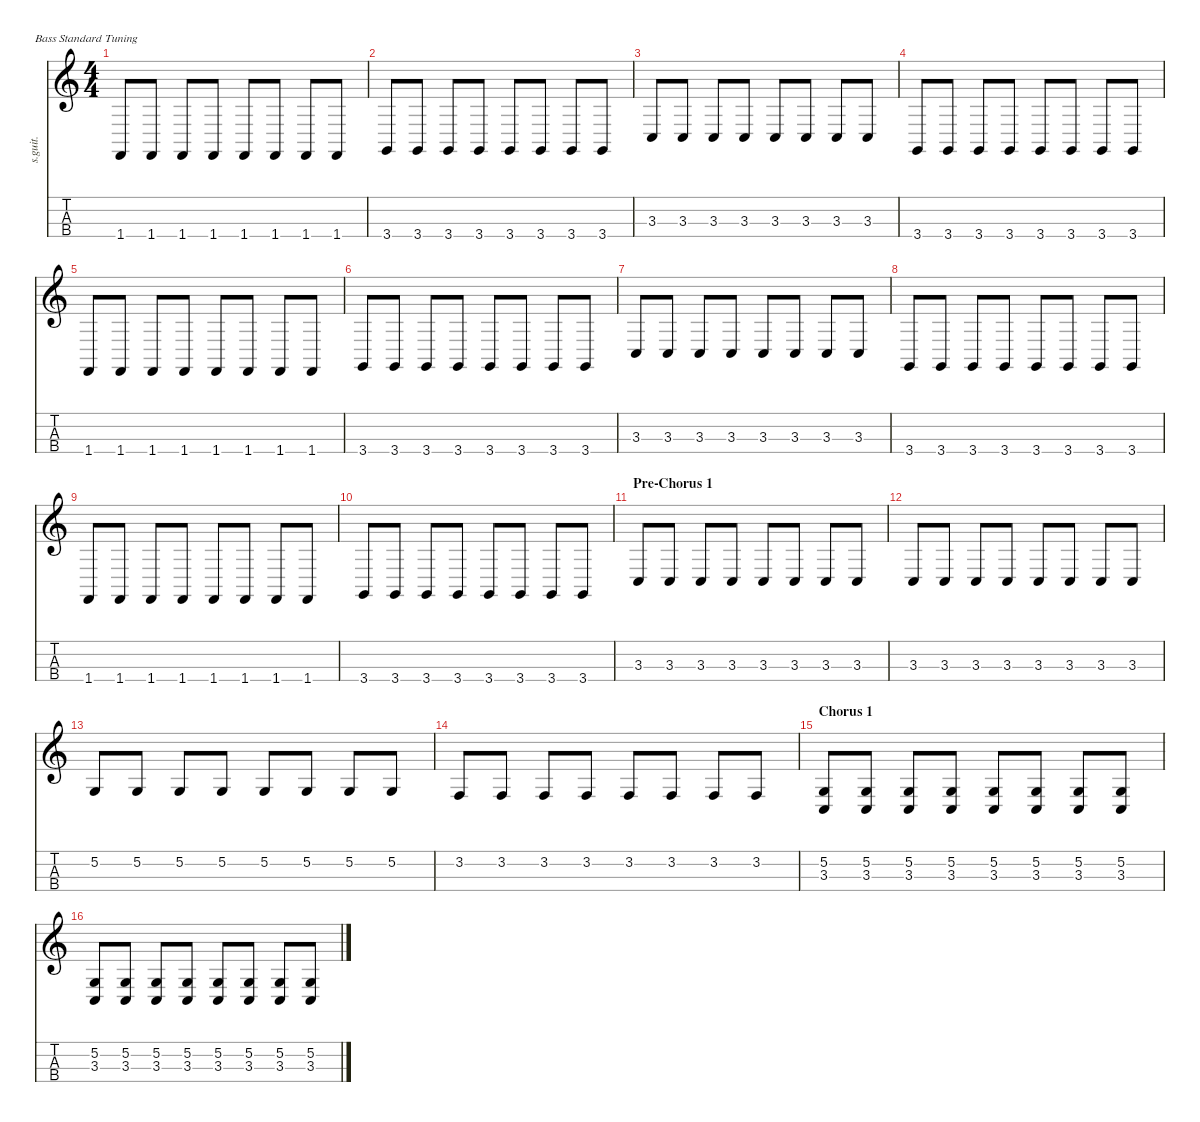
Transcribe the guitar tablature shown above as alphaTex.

\defaultSystemsLayout 4
\hideDynamics
\bracketExtendMode nobrackets
\track ("Mark" "s.guit.") {instrument electricbasspick}
\staff {score tabs}
\tuning (G2 D2 A1 E1)
\ts (4 4)
\tempo (149 hide)
\clef g2
\ks c
1.4.8{lyrics (0 "") lyrics (1 "") lyrics (2 "") lyrics (3 "") lyrics (4 "") dy f} 1.4.8{lyrics (0 "") lyrics (1 "") lyrics (2 "") lyrics (3 "") lyrics (4 "")} 1.4.8{lyrics (0 "") lyrics (1 "") lyrics (2 "") lyrics (3 "") lyrics (4 "")} 1.4.8{lyrics (0 "") lyrics (1 "") lyrics (2 "") lyrics (3 "") lyrics (4 "")} 1.4.8{lyrics (0 "") lyrics (1 "") lyrics (2 "") lyrics (3 "") lyrics (4 "")} 1.4.8{lyrics (0 "") lyrics (1 "") lyrics (2 "") lyrics (3 "") lyrics (4 "")} 1.4.8{lyrics (0 "") lyrics (1 "") lyrics (2 "") lyrics (3 "") lyrics (4 "")} 1.4.8{lyrics (0 "") lyrics (1 "") lyrics (2 "") lyrics (3 "") lyrics (4 "")} |
3.4.8{lyrics (0 "") lyrics (1 "") lyrics (2 "") lyrics (3 "") lyrics (4 "")} 3.4.8{lyrics (0 "") lyrics (1 "") lyrics (2 "") lyrics (3 "") lyrics (4 "")} 3.4.8{lyrics (0 "") lyrics (1 "") lyrics (2 "") lyrics (3 "") lyrics (4 "")} 3.4.8{lyrics (0 "") lyrics (1 "") lyrics (2 "") lyrics (3 "") lyrics (4 "")} 3.4.8{lyrics (0 "") lyrics (1 "") lyrics (2 "") lyrics (3 "") lyrics (4 "")} 3.4.8{lyrics (0 "") lyrics (1 "") lyrics (2 "") lyrics (3 "") lyrics (4 "")} 3.4.8{lyrics (0 "") lyrics (1 "") lyrics (2 "") lyrics (3 "") lyrics (4 "")} 3.4.8{lyrics (0 "") lyrics (1 "") lyrics (2 "") lyrics (3 "") lyrics (4 "")} |
3.3.8{lyrics (0 "") lyrics (1 "") lyrics (2 "") lyrics (3 "") lyrics (4 "")} 3.3.8{lyrics (0 "") lyrics (1 "") lyrics (2 "") lyrics (3 "") lyrics (4 "")} 3.3.8{lyrics (0 "") lyrics (1 "") lyrics (2 "") lyrics (3 "") lyrics (4 "")} 3.3.8{lyrics (0 "") lyrics (1 "") lyrics (2 "") lyrics (3 "") lyrics (4 "")} 3.3.8{lyrics (0 "") lyrics (1 "") lyrics (2 "") lyrics (3 "") lyrics (4 "")} 3.3.8{lyrics (0 "") lyrics (1 "") lyrics (2 "") lyrics (3 "") lyrics (4 "")} 3.3.8{lyrics (0 "") lyrics (1 "") lyrics (2 "") lyrics (3 "") lyrics (4 "")} 3.3.8{lyrics (0 "") lyrics (1 "") lyrics (2 "") lyrics (3 "") lyrics (4 "")} |
3.4.8{lyrics (0 "") lyrics (1 "") lyrics (2 "") lyrics (3 "") lyrics (4 "")} 3.4.8{lyrics (0 "") lyrics (1 "") lyrics (2 "") lyrics (3 "") lyrics (4 "")} 3.4.8{lyrics (0 "") lyrics (1 "") lyrics (2 "") lyrics (3 "") lyrics (4 "")} 3.4.8{lyrics (0 "") lyrics (1 "") lyrics (2 "") lyrics (3 "") lyrics (4 "")} 3.4.8{lyrics (0 "") lyrics (1 "") lyrics (2 "") lyrics (3 "") lyrics (4 "")} 3.4.8{lyrics (0 "") lyrics (1 "") lyrics (2 "") lyrics (3 "") lyrics (4 "")} 3.4.8{lyrics (0 "") lyrics (1 "") lyrics (2 "") lyrics (3 "") lyrics (4 "")} 3.4.8{lyrics (0 "") lyrics (1 "") lyrics (2 "") lyrics (3 "") lyrics (4 "")} |
1.4.8{lyrics (0 "") lyrics (1 "") lyrics (2 "") lyrics (3 "") lyrics (4 "")} 1.4.8{lyrics (0 "") lyrics (1 "") lyrics (2 "") lyrics (3 "") lyrics (4 "")} 1.4.8{lyrics (0 "") lyrics (1 "") lyrics (2 "") lyrics (3 "") lyrics (4 "")} 1.4.8{lyrics (0 "") lyrics (1 "") lyrics (2 "") lyrics (3 "") lyrics (4 "")} 1.4.8{lyrics (0 "") lyrics (1 "") lyrics (2 "") lyrics (3 "") lyrics (4 "")} 1.4.8{lyrics (0 "") lyrics (1 "") lyrics (2 "") lyrics (3 "") lyrics (4 "")} 1.4.8{lyrics (0 "") lyrics (1 "") lyrics (2 "") lyrics (3 "") lyrics (4 "")} 1.4.8{lyrics (0 "") lyrics (1 "") lyrics (2 "") lyrics (3 "") lyrics (4 "")} |
3.4.8{lyrics (0 "") lyrics (1 "") lyrics (2 "") lyrics (3 "") lyrics (4 "")} 3.4.8{lyrics (0 "") lyrics (1 "") lyrics (2 "") lyrics (3 "") lyrics (4 "")} 3.4.8{lyrics (0 "") lyrics (1 "") lyrics (2 "") lyrics (3 "") lyrics (4 "")} 3.4.8{lyrics (0 "") lyrics (1 "") lyrics (2 "") lyrics (3 "") lyrics (4 "")} 3.4.8{lyrics (0 "") lyrics (1 "") lyrics (2 "") lyrics (3 "") lyrics (4 "")} 3.4.8{lyrics (0 "") lyrics (1 "") lyrics (2 "") lyrics (3 "") lyrics (4 "")} 3.4.8{lyrics (0 "") lyrics (1 "") lyrics (2 "") lyrics (3 "") lyrics (4 "")} 3.4.8{lyrics (0 "") lyrics (1 "") lyrics (2 "") lyrics (3 "") lyrics (4 "")} |
3.3.8{lyrics (0 "") lyrics (1 "") lyrics (2 "") lyrics (3 "") lyrics (4 "")} 3.3.8{lyrics (0 "") lyrics (1 "") lyrics (2 "") lyrics (3 "") lyrics (4 "")} 3.3.8{lyrics (0 "") lyrics (1 "") lyrics (2 "") lyrics (3 "") lyrics (4 "")} 3.3.8{lyrics (0 "") lyrics (1 "") lyrics (2 "") lyrics (3 "") lyrics (4 "")} 3.3.8{lyrics (0 "") lyrics (1 "") lyrics (2 "") lyrics (3 "") lyrics (4 "")} 3.3.8{lyrics (0 "") lyrics (1 "") lyrics (2 "") lyrics (3 "") lyrics (4 "")} 3.3.8{lyrics (0 "") lyrics (1 "") lyrics (2 "") lyrics (3 "") lyrics (4 "")} 3.3.8{lyrics (0 "") lyrics (1 "") lyrics (2 "") lyrics (3 "") lyrics (4 "")} |
3.4.8{lyrics (0 "") lyrics (1 "") lyrics (2 "") lyrics (3 "") lyrics (4 "")} 3.4.8{lyrics (0 "") lyrics (1 "") lyrics (2 "") lyrics (3 "") lyrics (4 "")} 3.4.8{lyrics (0 "") lyrics (1 "") lyrics (2 "") lyrics (3 "") lyrics (4 "")} 3.4.8{lyrics (0 "") lyrics (1 "") lyrics (2 "") lyrics (3 "") lyrics (4 "")} 3.4.8{lyrics (0 "") lyrics (1 "") lyrics (2 "") lyrics (3 "") lyrics (4 "")} 3.4.8{lyrics (0 "") lyrics (1 "") lyrics (2 "") lyrics (3 "") lyrics (4 "")} 3.4.8{lyrics (0 "") lyrics (1 "") lyrics (2 "") lyrics (3 "") lyrics (4 "")} 3.4.8{lyrics (0 "") lyrics (1 "") lyrics (2 "") lyrics (3 "") lyrics (4 "")} |
1.4.8{lyrics (0 "") lyrics (1 "") lyrics (2 "") lyrics (3 "") lyrics (4 "")} 1.4.8{lyrics (0 "") lyrics (1 "") lyrics (2 "") lyrics (3 "") lyrics (4 "")} 1.4.8{lyrics (0 "") lyrics (1 "") lyrics (2 "") lyrics (3 "") lyrics (4 "")} 1.4.8{lyrics (0 "") lyrics (1 "") lyrics (2 "") lyrics (3 "") lyrics (4 "")} 1.4.8{lyrics (0 "") lyrics (1 "") lyrics (2 "") lyrics (3 "") lyrics (4 "")} 1.4.8{lyrics (0 "") lyrics (1 "") lyrics (2 "") lyrics (3 "") lyrics (4 "")} 1.4.8{lyrics (0 "") lyrics (1 "") lyrics (2 "") lyrics (3 "") lyrics (4 "")} 1.4.8{lyrics (0 "") lyrics (1 "") lyrics (2 "") lyrics (3 "") lyrics (4 "")} |
3.4.8{lyrics (0 "") lyrics (1 "") lyrics (2 "") lyrics (3 "") lyrics (4 "")} 3.4.8{lyrics (0 "") lyrics (1 "") lyrics (2 "") lyrics (3 "") lyrics (4 "")} 3.4.8{lyrics (0 "") lyrics (1 "") lyrics (2 "") lyrics (3 "") lyrics (4 "")} 3.4.8{lyrics (0 "") lyrics (1 "") lyrics (2 "") lyrics (3 "") lyrics (4 "")} 3.4.8{lyrics (0 "") lyrics (1 "") lyrics (2 "") lyrics (3 "") lyrics (4 "")} 3.4.8{lyrics (0 "") lyrics (1 "") lyrics (2 "") lyrics (3 "") lyrics (4 "")} 3.4.8{lyrics (0 "") lyrics (1 "") lyrics (2 "") lyrics (3 "") lyrics (4 "")} 3.4.8{lyrics (0 "") lyrics (1 "") lyrics (2 "") lyrics (3 "") lyrics (4 "")} |
\section ("" "Pre-Chorus 1")
3.3.8{lyrics (0 "") lyrics (1 "") lyrics (2 "") lyrics (3 "") lyrics (4 "")} 3.3.8{lyrics (0 "") lyrics (1 "") lyrics (2 "") lyrics (3 "") lyrics (4 "")} 3.3.8{lyrics (0 "") lyrics (1 "") lyrics (2 "") lyrics (3 "") lyrics (4 "")} 3.3.8{lyrics (0 "") lyrics (1 "") lyrics (2 "") lyrics (3 "") lyrics (4 "")} 3.3.8{lyrics (0 "") lyrics (1 "") lyrics (2 "") lyrics (3 "") lyrics (4 "")} 3.3.8{lyrics (0 "") lyrics (1 "") lyrics (2 "") lyrics (3 "") lyrics (4 "")} 3.3.8{lyrics (0 "") lyrics (1 "") lyrics (2 "") lyrics (3 "") lyrics (4 "")} 3.3.8{lyrics (0 "") lyrics (1 "") lyrics (2 "") lyrics (3 "") lyrics (4 "")} |
3.3.8{lyrics (0 "") lyrics (1 "") lyrics (2 "") lyrics (3 "") lyrics (4 "")} 3.3.8{lyrics (0 "") lyrics (1 "") lyrics (2 "") lyrics (3 "") lyrics (4 "")} 3.3.8{lyrics (0 "") lyrics (1 "") lyrics (2 "") lyrics (3 "") lyrics (4 "")} 3.3.8{lyrics (0 "") lyrics (1 "") lyrics (2 "") lyrics (3 "") lyrics (4 "")} 3.3.8{lyrics (0 "") lyrics (1 "") lyrics (2 "") lyrics (3 "") lyrics (4 "")} 3.3.8{lyrics (0 "") lyrics (1 "") lyrics (2 "") lyrics (3 "") lyrics (4 "")} 3.3.8{lyrics (0 "") lyrics (1 "") lyrics (2 "") lyrics (3 "") lyrics (4 "")} 3.3.8{lyrics (0 "") lyrics (1 "") lyrics (2 "") lyrics (3 "") lyrics (4 "")} |
5.2.8{lyrics (0 "") lyrics (1 "") lyrics (2 "") lyrics (3 "") lyrics (4 "")} 5.2.8{lyrics (0 "") lyrics (1 "") lyrics (2 "") lyrics (3 "") lyrics (4 "")} 5.2.8{lyrics (0 "") lyrics (1 "") lyrics (2 "") lyrics (3 "") lyrics (4 "")} 5.2.8{lyrics (0 "") lyrics (1 "") lyrics (2 "") lyrics (3 "") lyrics (4 "")} 5.2.8{lyrics (0 "") lyrics (1 "") lyrics (2 "") lyrics (3 "") lyrics (4 "")} 5.2.8{lyrics (0 "") lyrics (1 "") lyrics (2 "") lyrics (3 "") lyrics (4 "")} 5.2.8{lyrics (0 "") lyrics (1 "") lyrics (2 "") lyrics (3 "") lyrics (4 "")} 5.2.8{lyrics (0 "") lyrics (1 "") lyrics (2 "") lyrics (3 "") lyrics (4 "")} |
3.2.8{lyrics (0 "") lyrics (1 "") lyrics (2 "") lyrics (3 "") lyrics (4 "")} 3.2.8{lyrics (0 "") lyrics (1 "") lyrics (2 "") lyrics (3 "") lyrics (4 "")} 3.2.8{lyrics (0 "") lyrics (1 "") lyrics (2 "") lyrics (3 "") lyrics (4 "")} 3.2.8{lyrics (0 "") lyrics (1 "") lyrics (2 "") lyrics (3 "") lyrics (4 "")} 3.2.8{lyrics (0 "") lyrics (1 "") lyrics (2 "") lyrics (3 "") lyrics (4 "")} 3.2.8{lyrics (0 "") lyrics (1 "") lyrics (2 "") lyrics (3 "") lyrics (4 "")} 3.2.8{lyrics (0 "") lyrics (1 "") lyrics (2 "") lyrics (3 "") lyrics (4 "")} 3.2.8{lyrics (0 "") lyrics (1 "") lyrics (2 "") lyrics (3 "") lyrics (4 "")} |
\section ("" "Chorus 1")
(5.2 3.3).8{lyrics (0 "") lyrics (1 "") lyrics (2 "") lyrics (3 "") lyrics (4 "")} (5.2 3.3).8{lyrics (0 "") lyrics (1 "") lyrics (2 "") lyrics (3 "") lyrics (4 "")} (5.2 3.3).8{lyrics (0 "") lyrics (1 "") lyrics (2 "") lyrics (3 "") lyrics (4 "")} (5.2 3.3).8{lyrics (0 "") lyrics (1 "") lyrics (2 "") lyrics (3 "") lyrics (4 "")} (5.2 3.3).8{lyrics (0 "") lyrics (1 "") lyrics (2 "") lyrics (3 "") lyrics (4 "")} (5.2 3.3).8{lyrics (0 "") lyrics (1 "") lyrics (2 "") lyrics (3 "") lyrics (4 "")} (5.2 3.3).8{lyrics (0 "") lyrics (1 "") lyrics (2 "") lyrics (3 "") lyrics (4 "")} (5.2 3.3).8{lyrics (0 "") lyrics (1 "") lyrics (2 "") lyrics (3 "") lyrics (4 "")} |
(5.2 3.3).8{lyrics (0 "") lyrics (1 "") lyrics (2 "") lyrics (3 "") lyrics (4 "")} (5.2 3.3).8{lyrics (0 "") lyrics (1 "") lyrics (2 "") lyrics (3 "") lyrics (4 "")} (5.2 3.3).8{lyrics (0 "") lyrics (1 "") lyrics (2 "") lyrics (3 "") lyrics (4 "")} (5.2 3.3).8{lyrics (0 "") lyrics (1 "") lyrics (2 "") lyrics (3 "") lyrics (4 "")} (5.2 3.3).8{lyrics (0 "") lyrics (1 "") lyrics (2 "") lyrics (3 "") lyrics (4 "")} (5.2 3.3).8{lyrics (0 "") lyrics (1 "") lyrics (2 "") lyrics (3 "") lyrics (4 "")} (5.2 3.3).8{lyrics (0 "") lyrics (1 "") lyrics (2 "") lyrics (3 "") lyrics (4 "")} (5.2 3.3).8{lyrics (0 "") lyrics (1 "") lyrics (2 "") lyrics (3 "") lyrics (4 "")}
